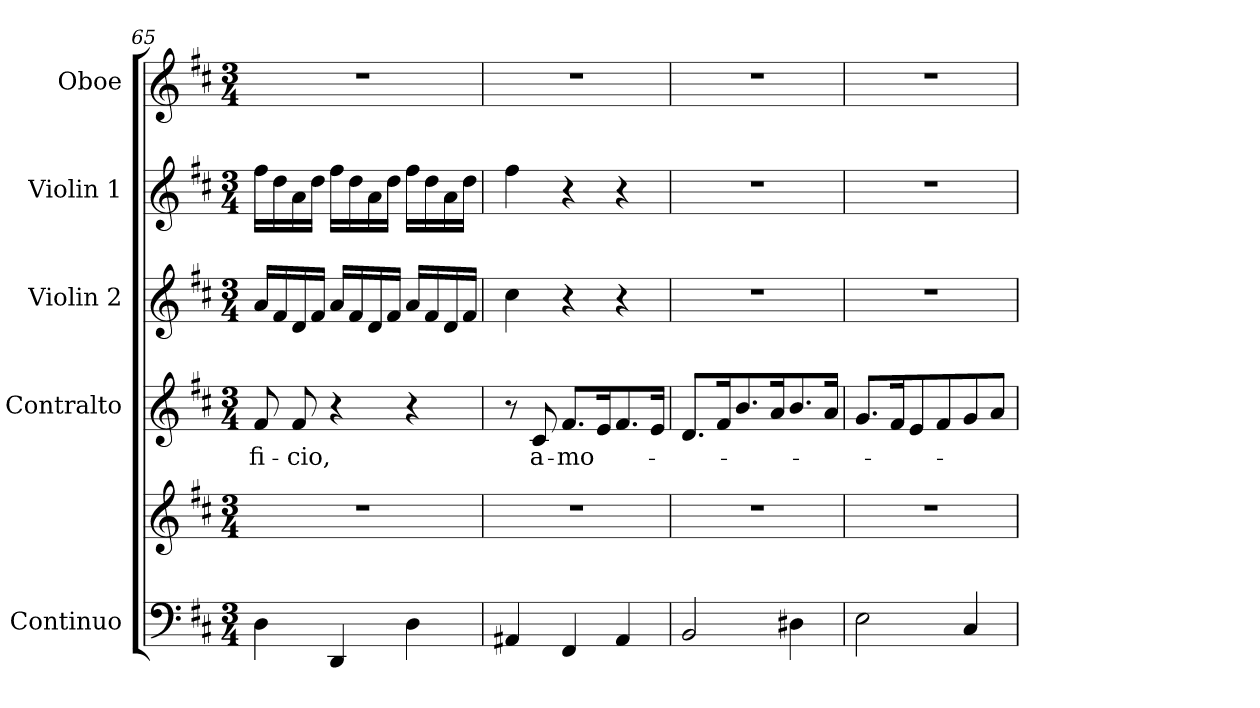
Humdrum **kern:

**kern	**kern	**kern	**text	**kern	**kern	**kern
*part5	*part5	*part4	*part4	*part3	*part2	*part1
*staff6	*staff5	*staff4	*staff4	*staff3	*staff2	*staff1
*I"Continuo	*	*I"Contralto	*	*I"Violin 2	*I"Violin 1	*I"Oboe
*I'Cont.	*	*I'A.	*	*I'Vln. 2	*I'Vln. 1	*I'Ob.
*clefF4	*clefG2	*clefG2	*	*clefG2	*clefG2	*clefG2
*k[f#c#]	*k[f#c#]	*k[f#c#]	*	*k[f#c#]	*k[f#c#]	*k[f#c#]
*D:	*D:	*D:	*	*D:	*D:	*D:
*M3/4	*M3/4	*M3/4	*	*M3/4	*M3/4	*M3/4
=65	=65	=65	=65	=65	=65	=65
!	!LO:N:vis=1	!	!	!	!	!
!	!	!	!LO:LY:b:color=#000000	!	!	!LO:N:vis=1
4Di\	2.r	8f#i/	-fi-	16ai/LL	16ff#i\LL	2.r
.	.	.	.	16f#i/	16ddi\	.
!	!	!	!LO:LY:b:color=#000000	!	!	!
.	.	8f#i/	-cio,	16di/	16ai\	.
.	.	.	.	16f#i/JJ	16ddi\JJ	.
4DDi/	.	4r	.	16ai/LL	16ff#i\LL	.
.	.	.	.	16f#i/	16ddi\	.
.	.	.	.	16di/	16ai\	.
.	.	.	.	16f#i/JJ	16ddi\JJ	.
4Di\	.	4r	.	16ai/LL	16ff#i\LL	.
.	.	.	.	16f#i/	16ddi\	.
.	.	.	.	16di/	16ai\	.
.	.	.	.	16f#i/JJ	16ddi\JJ	.
=66	=66	=66	=66	=66	=66	=66
!	!LO:N:vis=1	!	!	!	!	!LO:N:vis=1
4AA#Xi/	2.r	8r	.	4cc#i\	4ff#i\	2.r
!	!	!	!LO:LY:b:color=#000000	!	!	!
.	.	8c#i/	a-	.	.	.
!	!	!	!LO:LY:b:color=#000000	!	!	!
4FF#i/	.	8.f#i/L	-mo-	4r	4r	.
.	.	16ei/k	.	.	.	.
4AA#i/	.	8.f#i/	.	4r	4r	.
.	.	16ei/Jk	.	.	.	.
=67	=67	=67	=67	=67	=67	=67
!	!LO:N:vis=1	!	!	!LO:N:vis=1	!LO:N:vis=1	!LO:N:vis=1
2BBi/	2.r	8.di/L	.	2.r	2.r	2.r
.	.	16f#i/k	.	.	.	.
.	.	8.bi/	.	.	.	.
.	.	16ai/k	.	.	.	.
4D#Xi\	.	8.bi/	.	.	.	.
.	.	16ai/Jk	.	.	.	.
=68	=68	=68	=68	=68	=68	=68
!	!LO:N:vis=1	!	!	!LO:N:vis=1	!LO:N:vis=1	!LO:N:vis=1
2Ei\	2.r	8.gi/L	.	2.r	2.r	2.r
.	.	16f#i/k	.	.	.	.
.	.	8ei/	.	.	.	.
.	.	8f#i/	.	.	.	.
4C#i/	.	8gi/	.	.	.	.
.	.	8ai/J	.	.	.	.
=	=	=	=	=	=	=
*-	*-	*-	*-	*-	*-	*-
